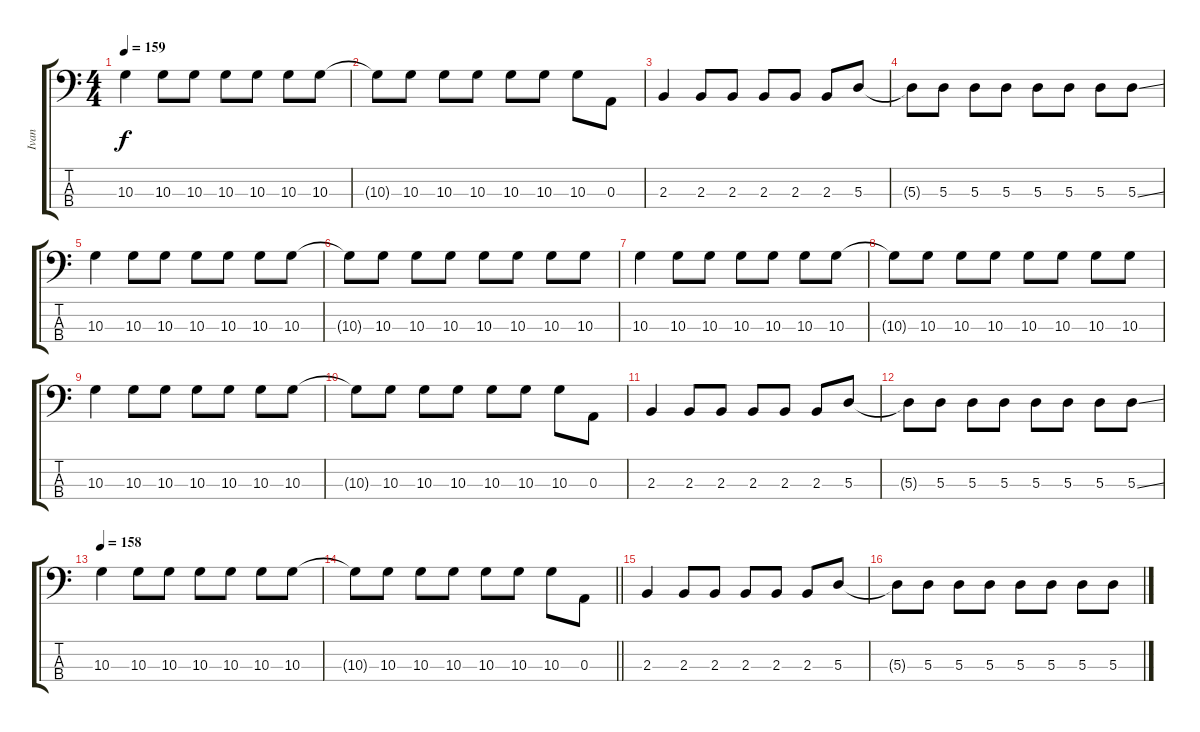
\track ("Ivan" "Ivan") {instrument electricbasspick}
\staff {score tabs}
\tuning (G2 D2 A1 E1) {hide}
\ts (4 4)
\tempo 159
\clef f4
\ks c
10.3.4{dy f} 10.3.8 10.3.8 10.3.8 10.3.8 10.3.8 10.3.8 |
10.3{t}.8 10.3.8 10.3.8 10.3.8 10.3.8 10.3.8 10.3.8 0.3.8 |
2.3.4 2.3.8 2.3.8 2.3.8 2.3.8 2.3.8 5.3.8 |
5.3{t}.8 5.3.8 5.3.8 5.3.8 5.3.8 5.3.8 5.3.8 5.3{ss}.8 |
10.3.4 10.3.8 10.3.8 10.3.8 10.3.8 10.3.8 10.3.8 |
10.3{t}.8 10.3.8 10.3.8 10.3.8 10.3.8 10.3.8 10.3.8 10.3.8 |
10.3.4 10.3.8 10.3.8 10.3.8 10.3.8 10.3.8 10.3.8 |
10.3{t}.8 10.3.8 10.3.8 10.3.8 10.3.8 10.3.8 10.3.8 10.3.8 |
10.3.4 10.3.8 10.3.8 10.3.8 10.3.8 10.3.8 10.3.8 |
10.3{t}.8 10.3.8 10.3.8 10.3.8 10.3.8 10.3.8 10.3.8 0.3.8 |
2.3.4 2.3.8 2.3.8 2.3.8 2.3.8 2.3.8 5.3.8 |
5.3{t}.8 5.3.8 5.3.8 5.3.8 5.3.8 5.3.8 5.3.8 5.3{ss}.8 |
\tempo 158
10.3.4 10.3.8 10.3.8 10.3.8 10.3.8 10.3.8 10.3.8 |
\barLineRight lightlight
10.3{t}.8 10.3.8 10.3.8 10.3.8 10.3.8 10.3.8 10.3.8 0.3.8 |
\section ("" "")
2.3.4 2.3.8 2.3.8 2.3.8 2.3.8 2.3.8 5.3.8 |
5.3{t}.8 5.3.8 5.3.8 5.3.8 5.3.8 5.3.8 5.3.8 5.3{ss}.8
